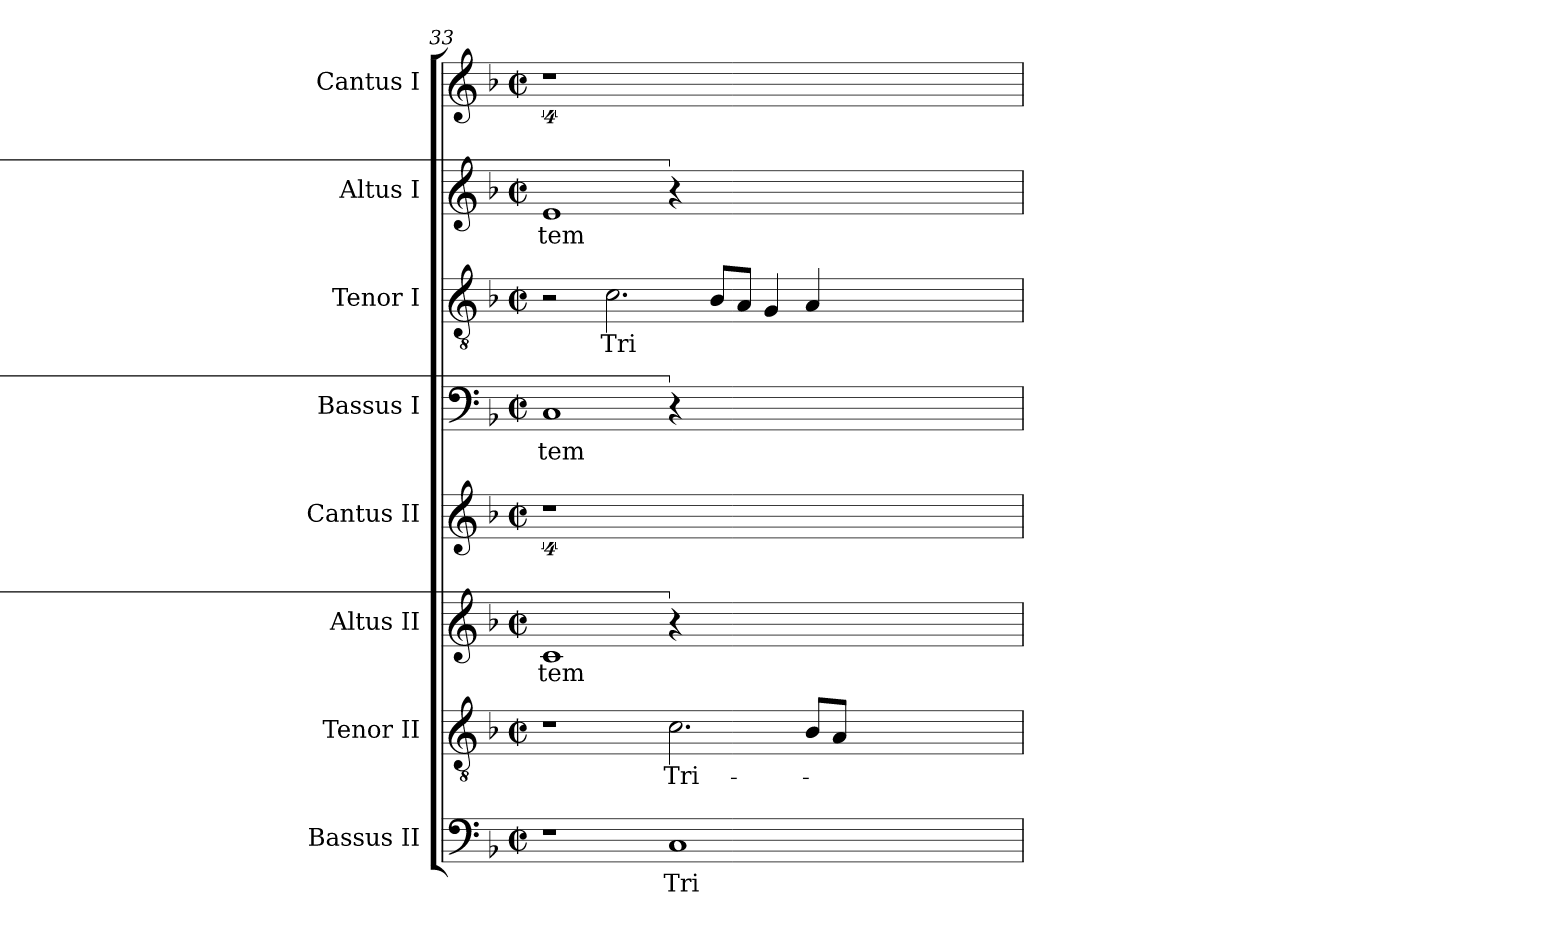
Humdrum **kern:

**kern	**text	**kern	**text	**kern	**text	**kern	**kern	**text	**kern	**text	**kern	**text	**kern
*part8	*part8	*part7	*part7	*part6	*part6	*part5	*part4	*part4	*part3	*part3	*part2	*part2	*part1
*staff8	*staff8	*staff7	*staff7	*staff6	*staff6	*staff5	*staff4	*staff4	*staff3	*staff3	*staff2	*staff2	*staff1
*I"Bassus II	*	*I"Tenor II	*	*I"Altus II	*	*I"Cantus II	*I"Bassus I	*	*I"Tenor I	*	*I"Altus I	*	*I"Cantus I
!!LO:PB:g=z
*clefF4	*	*clefGv2	*	*clefG2	*	*clefG2	*clefF4	*	*clefGv2	*	*clefG2	*	*clefG2
*k[b-]	*	*k[b-]	*	*k[b-]	*	*k[b-]	*k[b-]	*	*k[b-]	*	*k[b-]	*	*k[b-]
*F:	*	*F:	*	*F:	*	*F:	*F:	*	*F:	*	*F:	*	*F:
*M2/2	*	*M2/2	*	*M2/2	*	*M2/2	*M2/2	*	*M2/2	*	*M2/2	*	*M2/2
*met(c|)	*	*met(c|)	*	*met(c|)	*	*met(c|)	*met(c|)	*	*met(c|)	*	*met(c|)	*	*met(c|)
=33	=33	=33	=33	=33	=33	=33	=33	=33	=33	=33	=33	=33	=33
!	!	!	!	!	!LO:LY:b:cj	!	!	!LO:LY:b:cj	!	!	!	!LO:LY:b:cj	!
1r	.	1r	.	1c	tem	4%9r	1C	-tem	2r	.	1e	tem	4%9r
!	!	!	!	!	!	!	!	!	!	!LO:LY:b	!	!	!
.	.	.	.	.	.	.	.	.	2.c\	Tri	.	.	.
!	!LO:LY:b:cj	!	!LO:LY:b	!LO:N:vis=1	!	!	!LO:N:vis=1	!	!	!	!LO:N:vis=1	!	!
1C	Tri	2.c\	Tri-	4%9r	.	.	4%9r	.	.	.	4%9r	.	.
.	.	.	.	.	.	.	.	.	8B-/L	.	.	.	.
.	.	.	.	.	.	.	.	.	8A/J	.	.	.	.
.	.	.	.	.	.	.	.	.	4G/	.	.	.	.
.	.	8B-/L	.	.	.	.	.	.	4A/	.	.	.	.
.	.	8A/J	.	.	.	.	.	.	.	.	.	.	.
1ryy	.	1ryy	.	.	.	.	.	.	1ryy	.	.	.	.
.	.	.	.	.	.	1ryy	.	.	.	.	.	.	1ryy
4ryy	.	4ryy	.	.	.	.	.	.	4ryy	.	.	.	.
=	=	=	=	=	=	=	=	=	=	=	=	=	=
*-	*-	*-	*-	*-	*-	*-	*-	*-	*-	*-	*-	*-	*-
